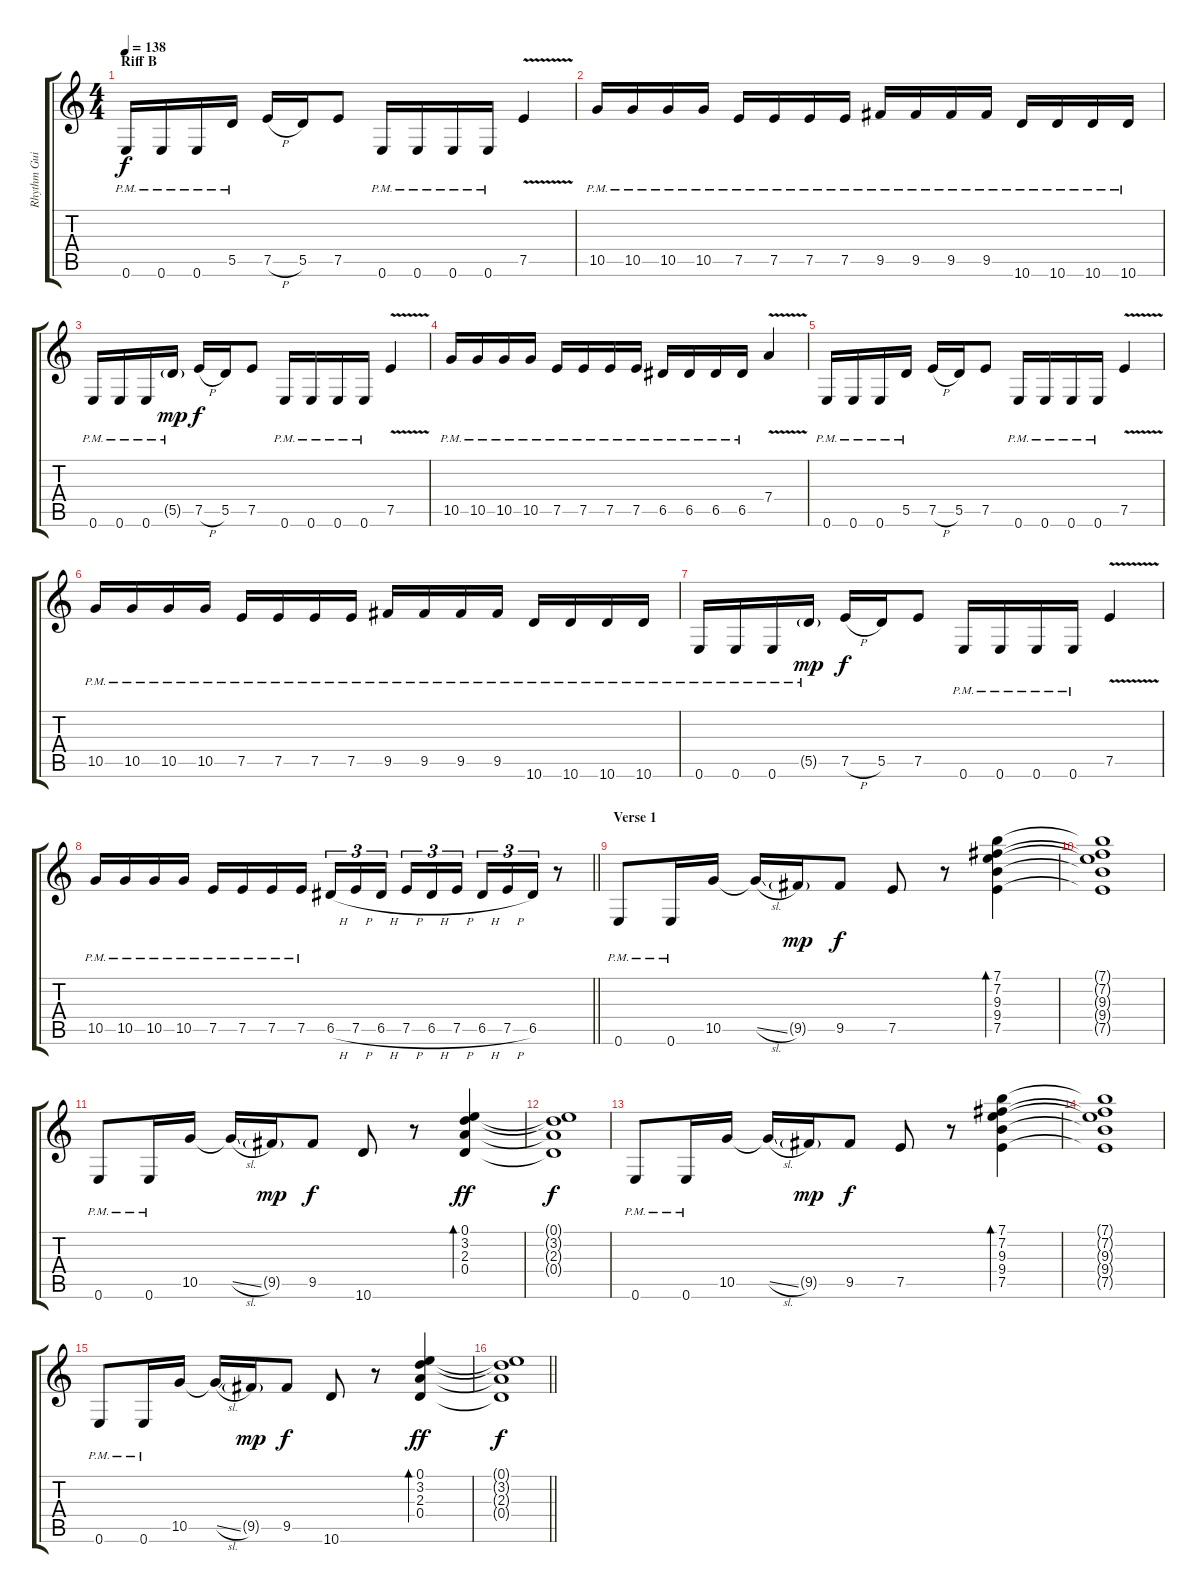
\track ("Rhythm Guitar L" "Rhythm Gui") {instrument distortionguitar}
\staff {score tabs}
\tuning (E4 B3 G3 D3 A2 E2) {hide}
\ts (4 4)
\section ("" "Riff B")
\tempo 138
\clef g2
\ks c
0.6{pm}.16{dy f} 0.6{pm}.16 0.6{pm}.16 5.5{pm}.16 7.5{h}.16 5.5.16 7.5.8 0.6{pm}.16 0.6{pm}.16 0.6{pm}.16 0.6{pm}.16 7.5{v}.4 |
10.5{pm}.16 10.5{pm}.16 10.5{pm}.16 10.5{pm}.16 7.5{pm}.16 7.5{pm}.16 7.5{pm}.16 7.5{pm}.16 9.5{pm}.16 9.5{pm}.16 9.5{pm}.16 9.5{pm}.16 10.6{pm}.16 10.6{pm}.16 10.6{pm}.16 10.6{pm}.16 |
0.6{pm}.16 0.6{pm}.16 0.6{pm}.16 5.5{g pm}.16{dy mp} 7.5{h}.16{dy f} 5.5.16 7.5.8 0.6{pm}.16 0.6{pm}.16 0.6{pm}.16 0.6{pm}.16 7.5{v}.4 |
10.5{pm}.16 10.5{pm}.16 10.5{pm}.16 10.5{pm}.16 7.5{pm}.16 7.5{pm}.16 7.5{pm}.16 7.5{pm}.16 6.5{pm}.16 6.5{pm}.16 6.5{pm}.16 6.5{pm}.16 7.4{v}.4 |
0.6{pm}.16 0.6{pm}.16 0.6{pm}.16 5.5{pm}.16 7.5{h}.16 5.5.16 7.5.8 0.6{pm}.16 0.6{pm}.16 0.6{pm}.16 0.6{pm}.16 7.5{v}.4 |
10.5{pm}.16 10.5{pm}.16 10.5{pm}.16 10.5{pm}.16 7.5{pm}.16 7.5{pm}.16 7.5{pm}.16 7.5{pm}.16 9.5{pm}.16 9.5{pm}.16 9.5{pm}.16 9.5{pm}.16 10.6{pm}.16 10.6{pm}.16 10.6{pm}.16 10.6{pm}.16 |
0.6{pm}.16 0.6{pm}.16 0.6{pm}.16 5.5{g pm}.16{dy mp} 7.5{h}.16{dy f} 5.5.16 7.5.8 0.6{pm}.16 0.6{pm}.16 0.6{pm}.16 0.6{pm}.16 7.5{v}.4 |
\barLineRight lightlight
10.5{pm}.16 10.5{pm}.16 10.5{pm}.16 10.5{pm}.16 7.5{pm}.16 7.5{pm}.16 7.5{pm}.16 7.5{pm}.16 6.5{h}.16{tu (3 2)} 7.5{h}.16{tu (3 2)} 6.5{h}.16{tu (3 2) beam splitsecondary} 7.5{h}.16{tu (3 2)} 6.5{h}.16{tu (3 2)} 7.5{h}.16{tu (3 2)} 6.5{h}.16{tu (3 2)} 7.5{h}.16{tu (3 2)} 6.5.16{tu (3 2)} r.8 |
\section ("" "Verse 1")
0.6{pm}.8 0.6{pm}.16 10.5.16 10.5{sl t}.16 9.5{g}.16{dy mp} 9.5.8{dy f} 7.5.8 r.8 (7.1 7.2 9.3 9.4 7.5).4{bd 120} |
(7.1{t} 7.2{t} 9.3{t} 9.4{t} 7.5{t}).1 |
0.6{pm}.8 0.6{pm}.16 10.5.16 10.5{sl t}.16 9.5{g}.16{dy mp} 9.5.8{dy f} 10.6.8 r.8 (0.1 3.2 2.3 0.4).4{bd 60 dy ff} |
(0.1{t} 3.2{t} 2.3{t} 0.4{t}).1{dy f} |
0.6{pm}.8 0.6{pm}.16 10.5.16 10.5{sl t}.16 9.5{g}.16{dy mp} 9.5.8{dy f} 7.5.8 r.8 (7.1 7.2 9.3 9.4 7.5).4{bd 60} |
(7.1{t} 7.2{t} 9.3{t} 9.4{t} 7.5{t}).1 |
0.6{pm}.8 0.6{pm}.16 10.5.16 10.5{sl t}.16 9.5{g}.16{dy mp} 9.5.8{dy f} 10.6.8 r.8 (0.1 3.2 2.3 0.4).4{bd 60 dy ff} |
\barLineRight lightlight
(0.1{t} 3.2{t} 2.3{t} 0.4{t}).1{dy f}
